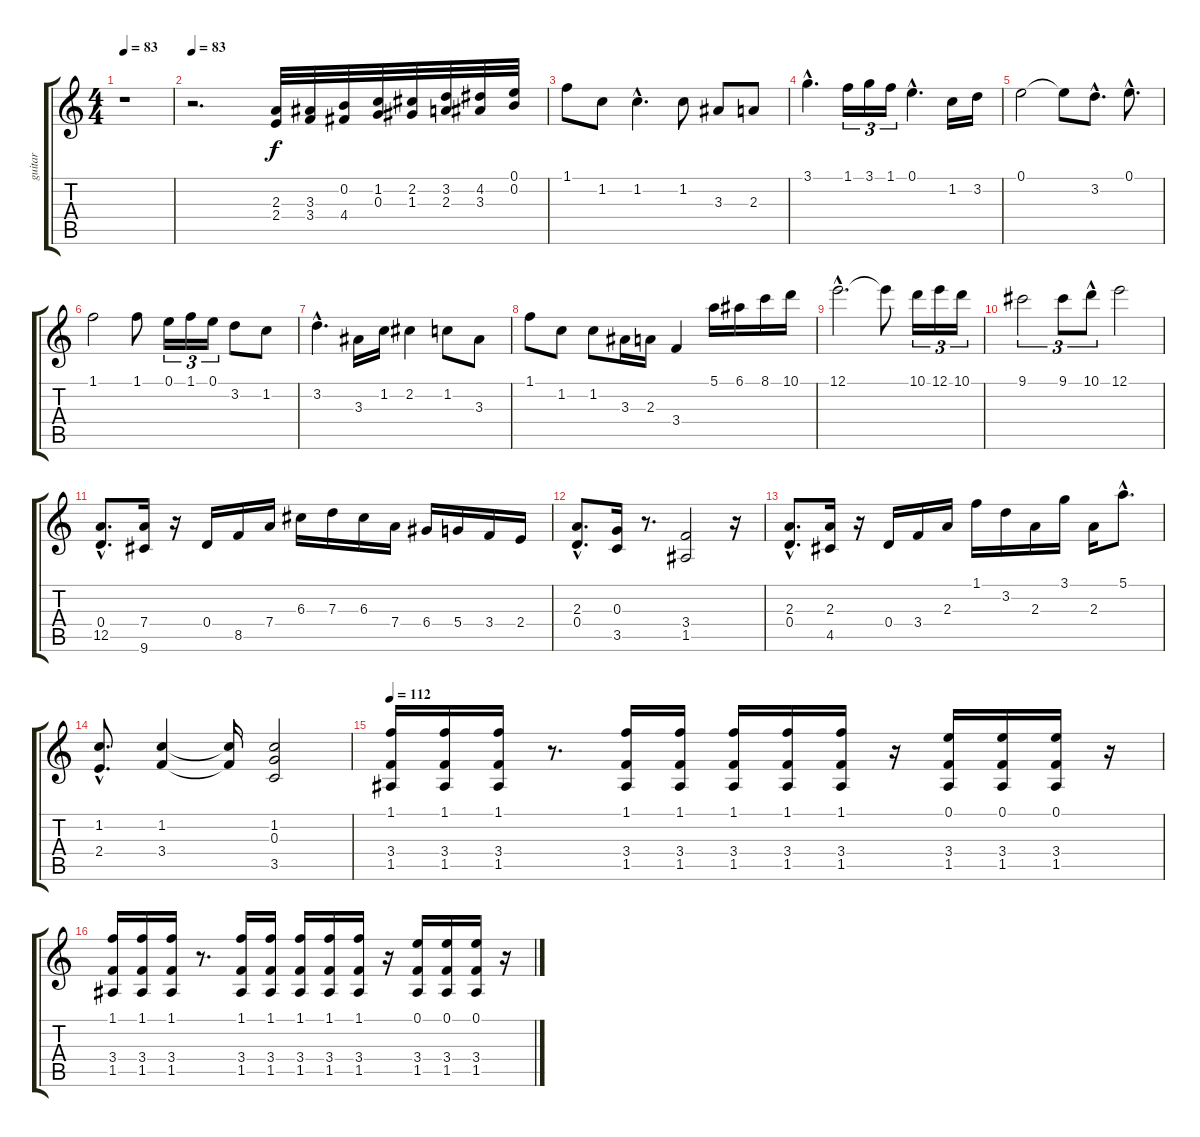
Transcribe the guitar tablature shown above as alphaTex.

\track ("guitar" "guitar") {instrument distortionguitar}
\staff {score tabs}
\tuning (E4 B3 G3 D3 A2 E2) {hide}
\ts (4 4)
\tempo 83
\clef g2
\ks c
r.1{dy f} |
\tempo 83
r.2{d} (2.3 2.4).32 (3.3 3.4).32 (0.2 4.4).32 (1.2 0.3).32 (2.2 1.3).32 (3.2 2.3).32 (4.2 3.3).32 (0.1 0.2).32 |
1.1.8 1.2.8 1.2{hac}.4{d} 1.2.8 3.3.8 2.3.8 |
3.1{hac}.4{d} 1.1.16{tu (3 2)} 3.1.16{tu (3 2)} 1.1.16{tu (3 2)} 0.1{hac}.4{d} 1.2.16 3.2.16 |
0.1.2 0.1{t}.8 3.2{hac}.8{d} 0.1{hac}.8{d} |
1.1.2 1.1.8 0.1.16{tu (3 2)} 1.1.16{tu (3 2)} 0.1.16{tu (3 2)} 3.2.8 1.2.8 |
3.2{hac}.4{d} 3.3.16 1.2.16 2.2.4 1.2.8 3.3.8 |
1.1.8 1.2.8 1.2.8 3.3.16 2.3.16 3.4.4 5.1.16 6.1.16 8.1.16 10.1.16 |
12.1{hac}.2{d} 12.1{t}.8 10.1.16{tu (3 2)} 12.1.16{tu (3 2)} 10.1.16{tu (3 2)} |
9.1.2{tu (3 2)} 9.1.8{tu (3 2)} 10.1{hac}.8{tu (3 2)} 12.1.2 |
(0.4{hac} 12.5{hac}).8{d} (7.4 9.6).16 r.16 0.4.16 8.5.16 7.4.16 6.3.16 7.3.16 6.3.16 7.4.16 6.4.16 5.4.16 3.4.16 2.4.16 |
(2.3{hac} 0.4{hac}).8{d} (0.3 3.5).16 r.8{d} (3.4 1.5).2 r.16 |
(2.3{hac} 0.4{hac}).8{d} (2.3 4.5).16 r.16 0.4.16 3.4.16 2.3.16 1.1.16 3.2.16 2.3.16 3.1.16 2.3.16 5.1{hac}.8{d} |
(1.2{hac} 2.4{hac}).8{d} (1.2 3.4).4 (1.2{t} 3.4{t}).16 (1.2 0.3 3.5).2 |
\tempo 112
(1.1 3.4 1.5).16 (1.1 3.4 1.5).16 (1.1 3.4 1.5).16 r.8{d} (1.1 3.4 1.5).16 (1.1 3.4 1.5).16 (1.1 3.4 1.5).16 (1.1 3.4 1.5).16 (1.1 3.4 1.5).16 r.16 (0.1 3.4 1.5).16 (0.1 3.4 1.5).16 (0.1 3.4 1.5).16 r.16 |
(1.1 3.4 1.5).16 (1.1 3.4 1.5).16 (1.1 3.4 1.5).16 r.8{d} (1.1 3.4 1.5).16 (1.1 3.4 1.5).16 (1.1 3.4 1.5).16 (1.1 3.4 1.5).16 (1.1 3.4 1.5).16 r.16 (0.1 3.4 1.5).16 (0.1 3.4 1.5).16 (0.1 3.4 1.5).16 r.16
